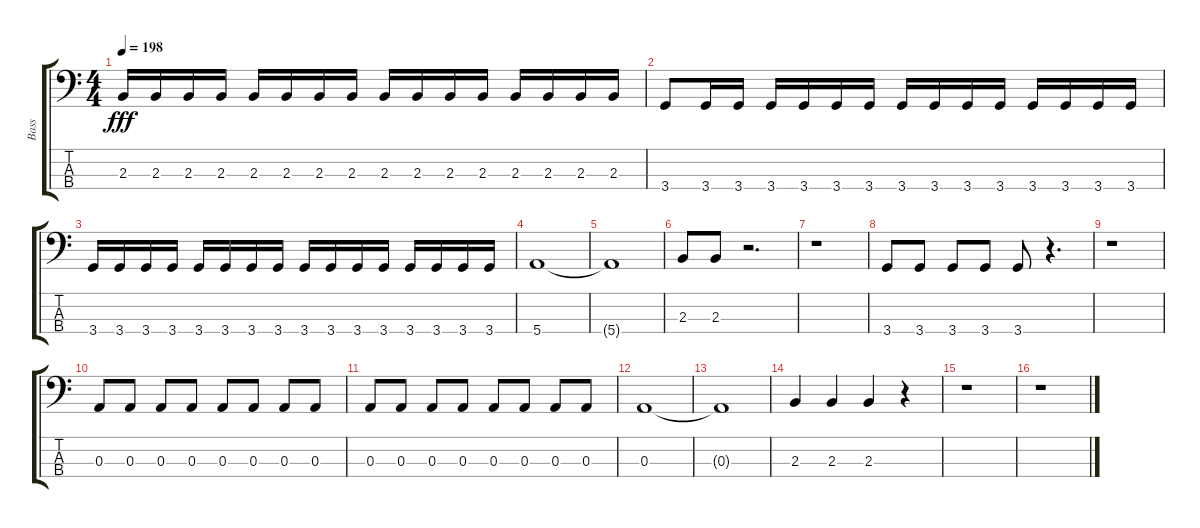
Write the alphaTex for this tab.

\track ("Bass" "Bass") {instrument electricbassfinger}
\staff {score tabs}
\tuning (G2 D2 A1 E1) {hide}
\ts (4 4)
\tempo 198
\clef f4
\ks c
2.3.16{dy fff} 2.3.16 2.3.16 2.3.16 2.3.16 2.3.16 2.3.16 2.3.16 2.3.16 2.3.16 2.3.16 2.3.16 2.3.16 2.3.16 2.3.16 2.3.16 |
3.4.8 3.4.16 3.4.16 3.4.16 3.4.16 3.4.16 3.4.16 3.4.16 3.4.16 3.4.16 3.4.16 3.4.16 3.4.16 3.4.16 3.4.16 |
3.4.16 3.4.16 3.4.16 3.4.16 3.4.16 3.4.16 3.4.16 3.4.16 3.4.16 3.4.16 3.4.16 3.4.16 3.4.16 3.4.16 3.4.16 3.4.16 |
5.4.1 |
5.4{t}.1 |
2.3.8 2.3.8 r.2{d} |
r.1 |
3.4.8 3.4.8 3.4.8 3.4.8 3.4.8 r.4{d} |
r.1 |
0.3.8 0.3.8 0.3.8 0.3.8 0.3.8 0.3.8 0.3.8 0.3.8 |
0.3.8 0.3.8 0.3.8 0.3.8 0.3.8 0.3.8 0.3.8 0.3.8 |
0.3.1 |
0.3{t}.1 |
2.3.4 2.3.4 2.3.4 r.4 |
r.1 |
r.1
